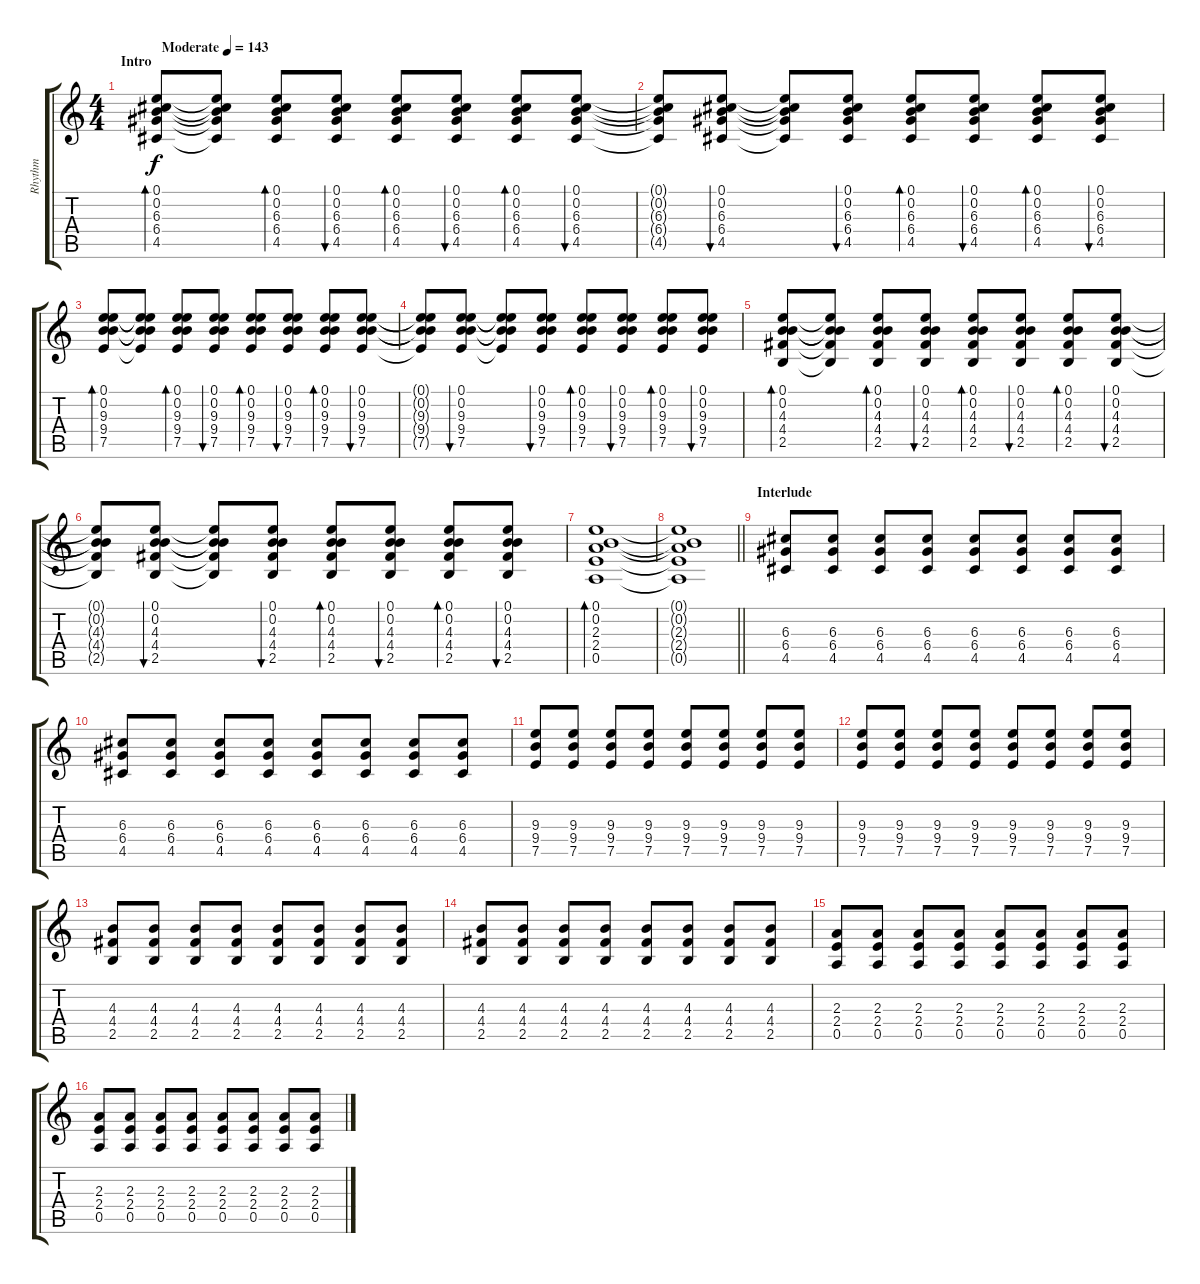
\track ("Rhythm" "Rhythm") {instrument distortionguitar}
\staff {score tabs}
\tuning (E4 B3 G3 D3 A2 E2) {hide}
\ts (4 4)
\section ("" "Intro")
\tempo (143 "Moderate")
\clef g2
\ks c
(0.1 0.2 6.3 6.4 4.5).8{bd 30 dy f instrument electricguitarjazz} (0.1{t} 0.2{t} 6.3{t} 6.4{t} 4.5{t}).8 (0.1 0.2 6.3 6.4 4.5).8{bd 30} (0.1 0.2 6.3 6.4 4.5).8{bu 30} (0.1 0.2 6.3 6.4 4.5).8{bd 30} (0.1 0.2 6.3 6.4 4.5).8{bu 30} (0.1 0.2 6.3 6.4 4.5).8{bd 30} (0.1 0.2 6.3 6.4 4.5).8{bu 30} |
(0.1{t} 0.2{t} 6.3{t} 6.4{t} 4.5{t}).8 (0.1 0.2 6.3 6.4 4.5).8{bu 30} (0.1{t} 0.2{t} 6.3{t} 6.4{t} 4.5{t}).8 (0.1 0.2 6.3 6.4 4.5).8{bu 30} (0.1 0.2 6.3 6.4 4.5).8{bd 30} (0.1 0.2 6.3 6.4 4.5).8{bu 30} (0.1 0.2 6.3 6.4 4.5).8{bd 30} (0.1 0.2 6.3 6.4 4.5).8{bu 30} |
(0.1 0.2 9.3 9.4 7.5).8{bd 30} (0.1{t} 0.2{t} 9.3{t} 9.4{t} 7.5{t}).8 (0.1 0.2 9.3 9.4 7.5).8{bd 30} (0.1 0.2 9.3 9.4 7.5).8{bu 30} (0.1 0.2 9.3 9.4 7.5).8{bd 30} (0.1 0.2 9.3 9.4 7.5).8{bu 30} (0.1 0.2 9.3 9.4 7.5).8{bd 30} (0.1 0.2 9.3 9.4 7.5).8{bu 30} |
(0.1{t} 0.2{t} 9.3{t} 9.4{t} 7.5{t}).8 (0.1 0.2 9.3 9.4 7.5).8{bu 30} (0.1{t} 0.2{t} 9.3{t} 9.4{t} 7.5{t}).8 (0.1 0.2 9.3 9.4 7.5).8{bu 30} (0.1 0.2 9.3 9.4 7.5).8{bd 30} (0.1 0.2 9.3 9.4 7.5).8{bu 30} (0.1 0.2 9.3 9.4 7.5).8{bd 30} (0.1 0.2 9.3 9.4 7.5).8{bu 30} |
(0.1 0.2 4.3 4.4 2.5).8{bd 30} (0.1{t} 0.2{t} 4.3{t} 4.4{t} 2.5{t}).8 (0.1 0.2 4.3 4.4 2.5).8{bd 30} (0.1 0.2 4.3 4.4 2.5).8{bu 30} (0.1 0.2 4.3 4.4 2.5).8{bd 30} (0.1 0.2 4.3 4.4 2.5).8{bu 30} (0.1 0.2 4.3 4.4 2.5).8{bd 30} (0.1 0.2 4.3 4.4 2.5).8{bu 30} |
(0.1{t} 0.2{t} 4.3{t} 4.4{t} 2.5{t}).8 (0.1 0.2 4.3 4.4 2.5).8{bu 30} (0.1{t} 0.2{t} 4.3{t} 4.4{t} 2.5{t}).8 (0.1 0.2 4.3 4.4 2.5).8{bu 30} (0.1 0.2 4.3 4.4 2.5).8{bd 30} (0.1 0.2 4.3 4.4 2.5).8{bu 30} (0.1 0.2 4.3 4.4 2.5).8{bd 30} (0.1 0.2 4.3 4.4 2.5).8{bu 30} |
(0.1 0.2 2.3 2.4 0.5).1{bd 120} |
\barLineRight lightlight
(0.1{t} 0.2{t} 2.3{t} 2.4{t} 0.5{t}).1 |
\section ("" "Interlude")
(6.3 6.4 4.5).8{instrument distortionguitar} (6.3 6.4 4.5).8 (6.3 6.4 4.5).8 (6.3 6.4 4.5).8 (6.3 6.4 4.5).8 (6.3 6.4 4.5).8 (6.3 6.4 4.5).8 (6.3 6.4 4.5).8 |
(6.3 6.4 4.5).8 (6.3 6.4 4.5).8 (6.3 6.4 4.5).8 (6.3 6.4 4.5).8 (6.3 6.4 4.5).8 (6.3 6.4 4.5).8 (6.3 6.4 4.5).8 (6.3 6.4 4.5).8 |
(9.3 9.4 7.5).8 (9.3 9.4 7.5).8 (9.3 9.4 7.5).8 (9.3 9.4 7.5).8 (9.3 9.4 7.5).8 (9.3 9.4 7.5).8 (9.3 9.4 7.5).8 (9.3 9.4 7.5).8 |
(9.3 9.4 7.5).8 (9.3 9.4 7.5).8 (9.3 9.4 7.5).8 (9.3 9.4 7.5).8 (9.3 9.4 7.5).8 (9.3 9.4 7.5).8 (9.3 9.4 7.5).8 (9.3 9.4 7.5).8 |
(4.3 4.4 2.5).8 (4.3 4.4 2.5).8 (4.3 4.4 2.5).8 (4.3 4.4 2.5).8 (4.3 4.4 2.5).8 (4.3 4.4 2.5).8 (4.3 4.4 2.5).8 (4.3 4.4 2.5).8 |
(4.3 4.4 2.5).8 (4.3 4.4 2.5).8 (4.3 4.4 2.5).8 (4.3 4.4 2.5).8 (4.3 4.4 2.5).8 (4.3 4.4 2.5).8 (4.3 4.4 2.5).8 (4.3 4.4 2.5).8 |
(2.3 2.4 0.5).8 (2.3 2.4 0.5).8 (2.3 2.4 0.5).8 (2.3 2.4 0.5).8 (2.3 2.4 0.5).8 (2.3 2.4 0.5).8 (2.3 2.4 0.5).8 (2.3 2.4 0.5).8 |
(2.3 2.4 0.5).8 (2.3 2.4 0.5).8 (2.3 2.4 0.5).8 (2.3 2.4 0.5).8 (2.3 2.4 0.5).8 (2.3 2.4 0.5).8 (2.3 2.4 0.5).8 (2.3 2.4 0.5).8
